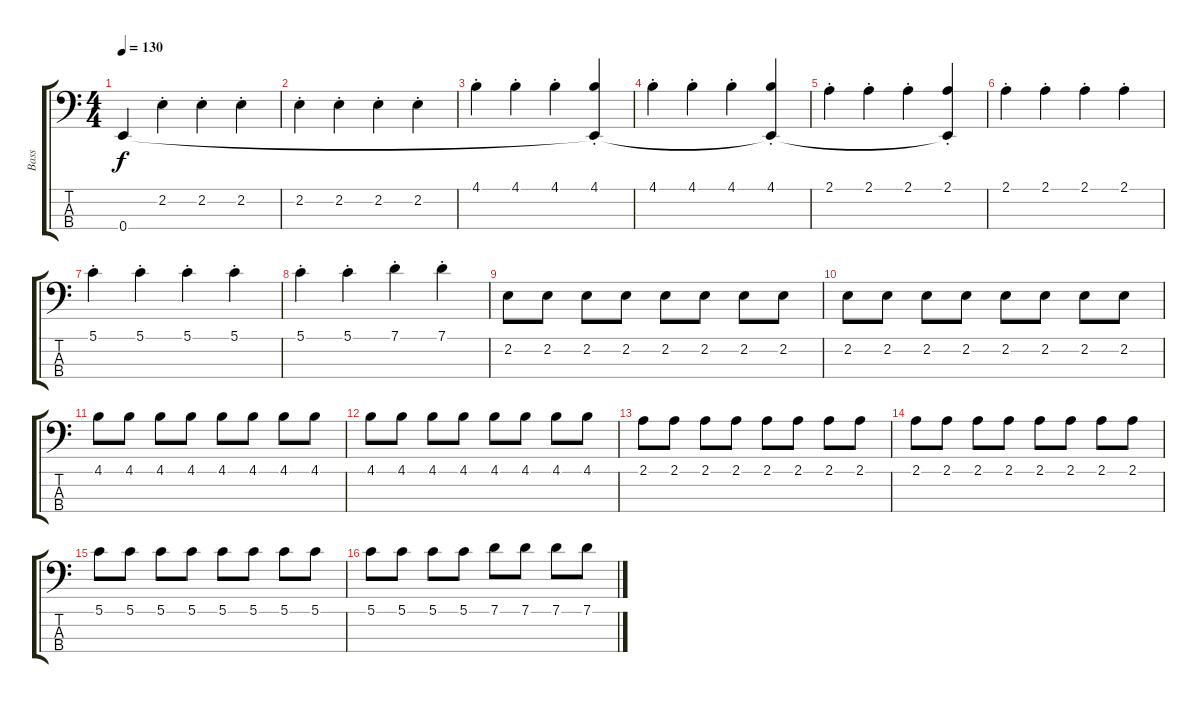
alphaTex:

\track ("Bass" "Bass") {instrument electricbassfinger}
\staff {score tabs}
\tuning (G2 D2 A1 E1) {hide}
\ts (4 4)
\tempo 130
\clef f4
\ks c
0.4.4{dy f} 2.2{st}.4 2.2{st}.4 2.2{st}.4 |
2.2{st}.4 2.2{st}.4 2.2{st}.4 2.2{st}.4 |
4.1{st}.4 4.1{st}.4 4.1{st}.4 (4.1{st} 0.4{t}).4 |
4.1{st}.4 4.1{st}.4 4.1{st}.4 (4.1{st} 0.4{t}).4 |
2.1{st}.4 2.1{st}.4 2.1{st}.4 (2.1{st} 0.4{t}).4 |
2.1{st}.4 2.1{st}.4 2.1{st}.4 2.1{st}.4 |
5.1{st}.4 5.1{st}.4 5.1{st}.4 5.1{st}.4 |
5.1{st}.4 5.1{st}.4 7.1{st}.4 7.1{st}.4 |
2.2.8 2.2.8 2.2.8 2.2.8 2.2.8 2.2.8 2.2.8 2.2.8 |
2.2.8 2.2.8 2.2.8 2.2.8 2.2.8 2.2.8 2.2.8 2.2.8 |
4.1.8 4.1.8 4.1.8 4.1.8 4.1.8 4.1.8 4.1.8 4.1.8 |
4.1.8 4.1.8 4.1.8 4.1.8 4.1.8 4.1.8 4.1.8 4.1.8 |
2.1.8 2.1.8 2.1.8 2.1.8 2.1.8 2.1.8 2.1.8 2.1.8 |
2.1.8 2.1.8 2.1.8 2.1.8 2.1.8 2.1.8 2.1.8 2.1.8 |
5.1.8 5.1.8 5.1.8 5.1.8 5.1.8 5.1.8 5.1.8 5.1.8 |
5.1.8 5.1.8 5.1.8 5.1.8 7.1.8 7.1.8 7.1.8 7.1.8
